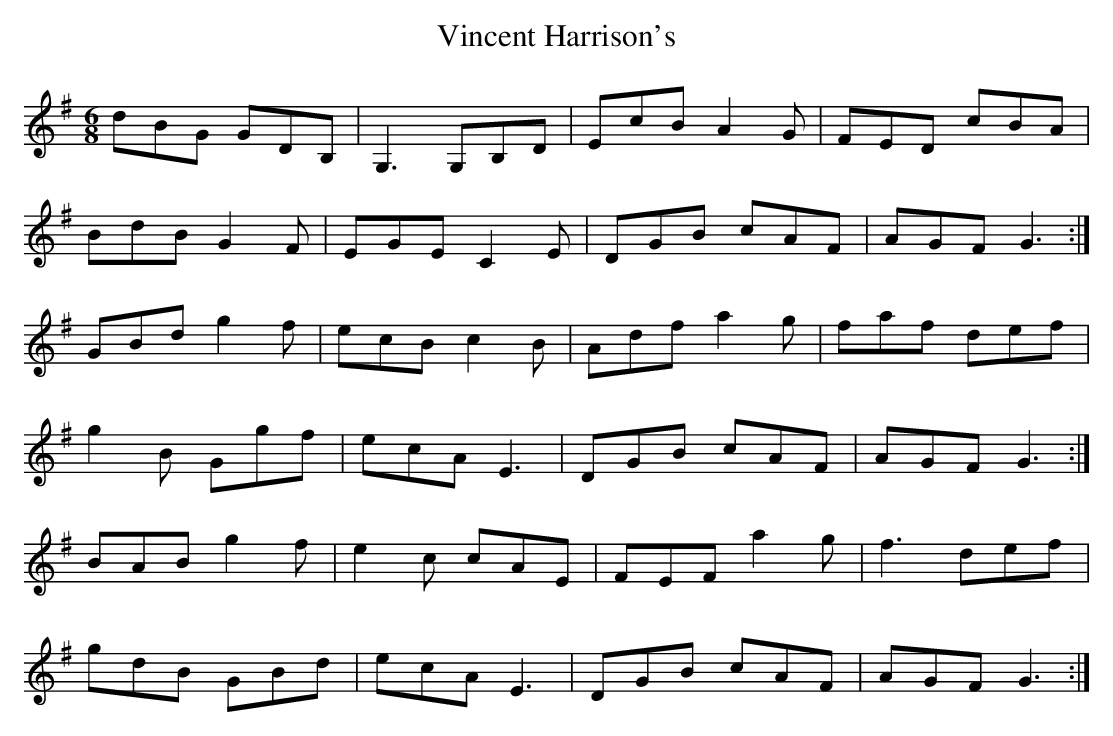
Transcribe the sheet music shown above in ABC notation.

X:1
T: Vincent Harrison's
M: 6/8
L: 1/8
K: G
dBG GDB, | G,3 G,B,D | EcB A2 G | FED cBA |
BdB G2 F | EGE C2 E | DGB cAF | AGF G3 :|
GBd g2 f | ecB c2 B | Adf a2 g | faf def |
g2 B Ggf | ecA E3 | DGB cAF | AGF G3 :|
BAB g2 f | e2 c cAE | FEF a2 g | f3 def |
gdB GBd | ecA E3 | DGB cAF | AGF G3 :|
